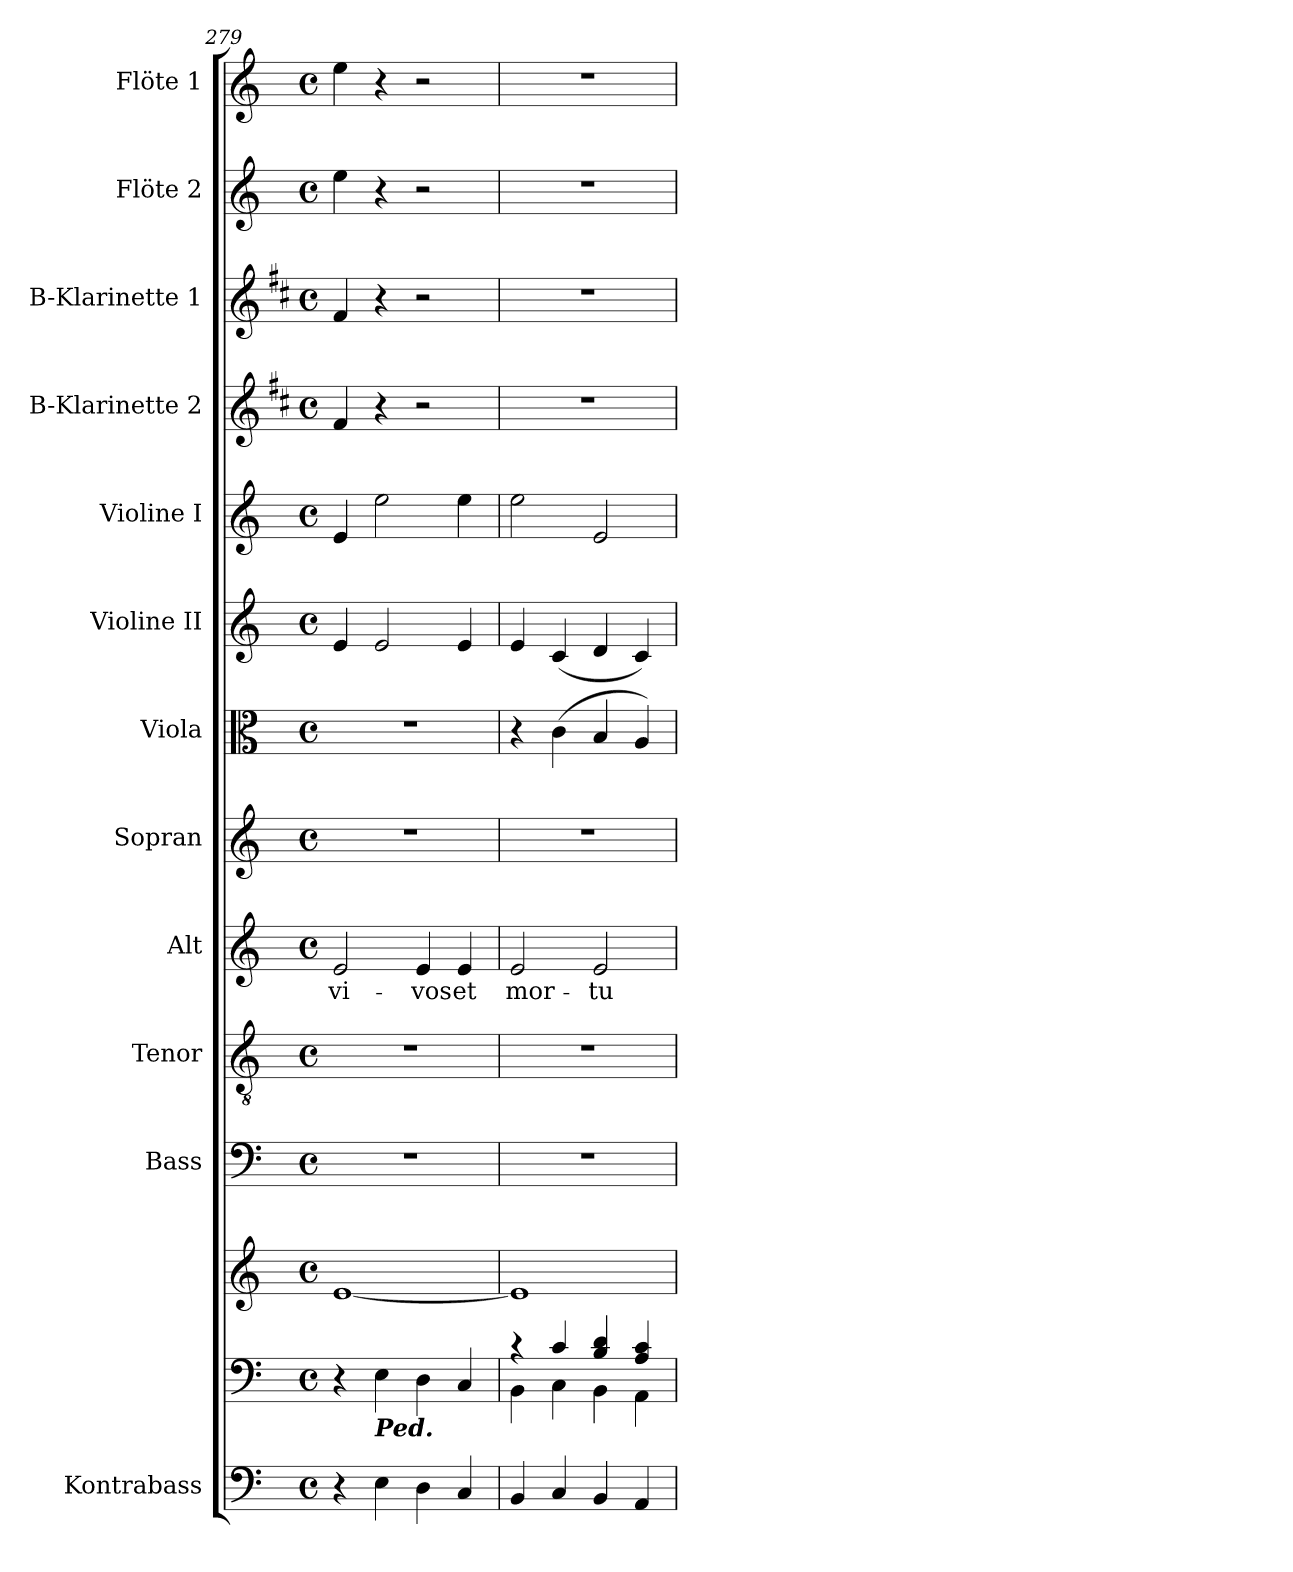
**kern	**kern	**kern	**kern	**kern	**kern	**text	**kern	**kern	**kern	**kern	**kern	**kern	**kern	**kern
*part13	*part12	*part12	*part11	*part10	*part9	*part9	*part8	*part7	*part6	*part5	*part4	*part3	*part2	*part1
*staff14	*staff13	*staff12	*staff11	*staff10	*staff9	*staff9	*staff8	*staff7	*staff6	*staff5	*staff4	*staff3	*staff2	*staff1
*I"Kontrabass	*	*	*I"Bass	*I"Tenor	*I"Alt	*	*I"Sopran	*I"Viola	*I"Violine II	*I"Violine I	*I"B-Klarinette 2	*I"B-Klarinette 1	*I"Flöte 2	*I"Flöte 1
*I'Kb.	*	*	*I'B.	*I'T.	*I'A.	*	*I'S.	*I'Vla.	*I'Vl. II	*I'Vl. I	*I'B Kl. 2	*I'B Kl. 1	*I'Fl. 2	*I'Fl. 1
*clefF4	*clefF4	*clefG2	*clefF4	*clefGv2	*clefG2	*	*clefG2	*clefC3	*clefG2	*clefG2	*clefG2	*clefG2	*clefG2	*clefG2
*ITrd7c12	*	*	*	*	*	*	*	*	*	*	*ITrd1c2	*ITrd1c2	*	*
*k[]	*k[]	*k[]	*k[]	*k[]	*k[]	*	*k[]	*k[]	*k[]	*k[]	*k[]	*k[]	*k[]	*k[]
*C:	*C:	*C:	*C:	*C:	*C:	*	*C:	*C:	*C:	*C:	*C:	*C:	*C:	*C:
*M4/4	*M4/4	*M4/4	*M4/4	*M4/4	*M4/4	*	*M4/4	*M4/4	*M4/4	*M4/4	*M4/4	*M4/4	*M4/4	*M4/4
*met(c)	*met(c)	*met(c)	*met(c)	*met(c)	*met(c)	*	*met(c)	*met(c)	*met(c)	*met(c)	*met(c)	*met(c)	*met(c)	*met(c)
=279	=279	=279	=279	=279	=279	=279	=279	=279	=279	=279	=279	=279	=279	=279
!	!	!	!	!	!	!LO:LY:b	!	!	!	!	!	!	!	!
4r	4r	[1e	1r	1r	2e/	vi-	1r	1r	4e/	4e/	4e/	4e/	4ee\	4ee\
!	!LO:TX:b:Bi:t=Ped.	!	!	!	!	!	!	!	!	!	!	!	!	!
4EE\	4E\	.	.	.	.	.	.	.	2e/	2ee\	4r	4r	4r	4r
!	!	!	!	!	!	!LO:LY:b	!	!	!	!	!	!	!	!
4DD\	4D\	.	.	.	4e/	-vos	.	.	.	.	2r	2r	2r	2r
!	!	!	!	!	!	!LO:LY:b	!	!	!	!	!	!	!	!
4CC/	4C/	.	.	.	4e/	et	.	.	4e/	4ee\	.	.	.	.
!!LO:PB:g=z
=280	=280	=280	=280	=280	=280	=280	=280	=280	=280	=280	=280	=280	=280	=280
*	*^	*	*	*	*	*	*	*	*	*	*	*	*	*
!	!	!	!	!	!	!	!LO:LY:b	!	!	!	!	!	!	!	!
4BBB/	4rc	4BB\	1e]	1r	1r	2e/	mor-	1r	4r	4e/	2ee\	1r	1r	1r	1r
4CC/	4c/	4C\	.	.	.	.	.	.	(>4c\	(<4c/	.	.	.	.	.
!	!	!	!	!	!	!	!LO:LY:b	!	!	!	!	!	!	!	!
4BBB/	4B/ 4d/	4BB\	.	.	.	2e/	-tu-	.	4B/	4d/	2e/	.	.	.	.
4AAA/	4A/ 4c/	4AA\	.	.	.	.	.	.	4A/)	4c/)	.	.	.	.	.
*	*v	*v	*	*	*	*	*	*	*	*	*	*	*	*	*
=	=	=	=	=	=	=	=	=	=	=	=	=	=	=
*-	*-	*-	*-	*-	*-	*-	*-	*-	*-	*-	*-	*-	*-	*-
